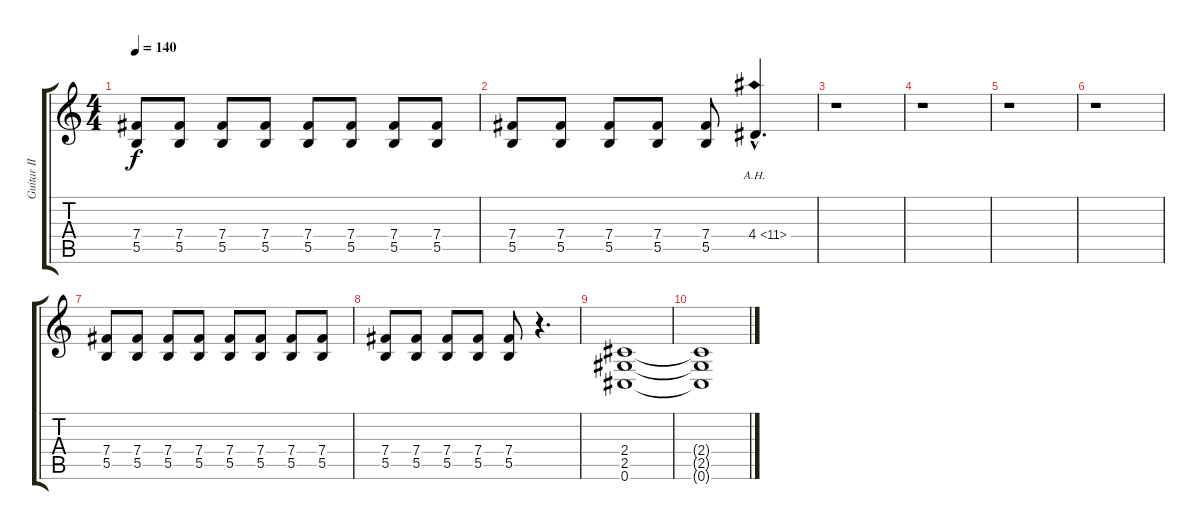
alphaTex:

\track ("Guitar II [Henriksson]" "Guitar II ") {instrument distortionguitar}
\staff {score tabs}
\tuning (Db4 Ab3 E3 B2 Gb2 Db2) {hide}
\ts (4 4)
\tempo 140
\clef g2
\ks c
(7.4 5.5).8{dy f} (7.4 5.5).8 (7.4 5.5).8 (7.4 5.5).8 (7.4 5.5).8 (7.4 5.5).8 (7.4 5.5).8 (7.4 5.5).8 |
(7.4 5.5).8 (7.4 5.5).8 (7.4 5.5).8 (7.4 5.5).8 (7.4 5.5).8 4.4{ah 7 hac}.4{d} |
r.1 |
r.1 |
r.1 |
r.1 |
(7.4 5.5).8 (7.4 5.5).8 (7.4 5.5).8 (7.4 5.5).8 (7.4 5.5).8 (7.4 5.5).8 (7.4 5.5).8 (7.4 5.5).8 |
(7.4 5.5).8 (7.4 5.5).8 (7.4 5.5).8 (7.4 5.5).8 (7.4 5.5).8 r.4{d} |
(2.4 2.5 0.6).1 |
(2.4{t} 2.5{t} 0.6{t}).1
